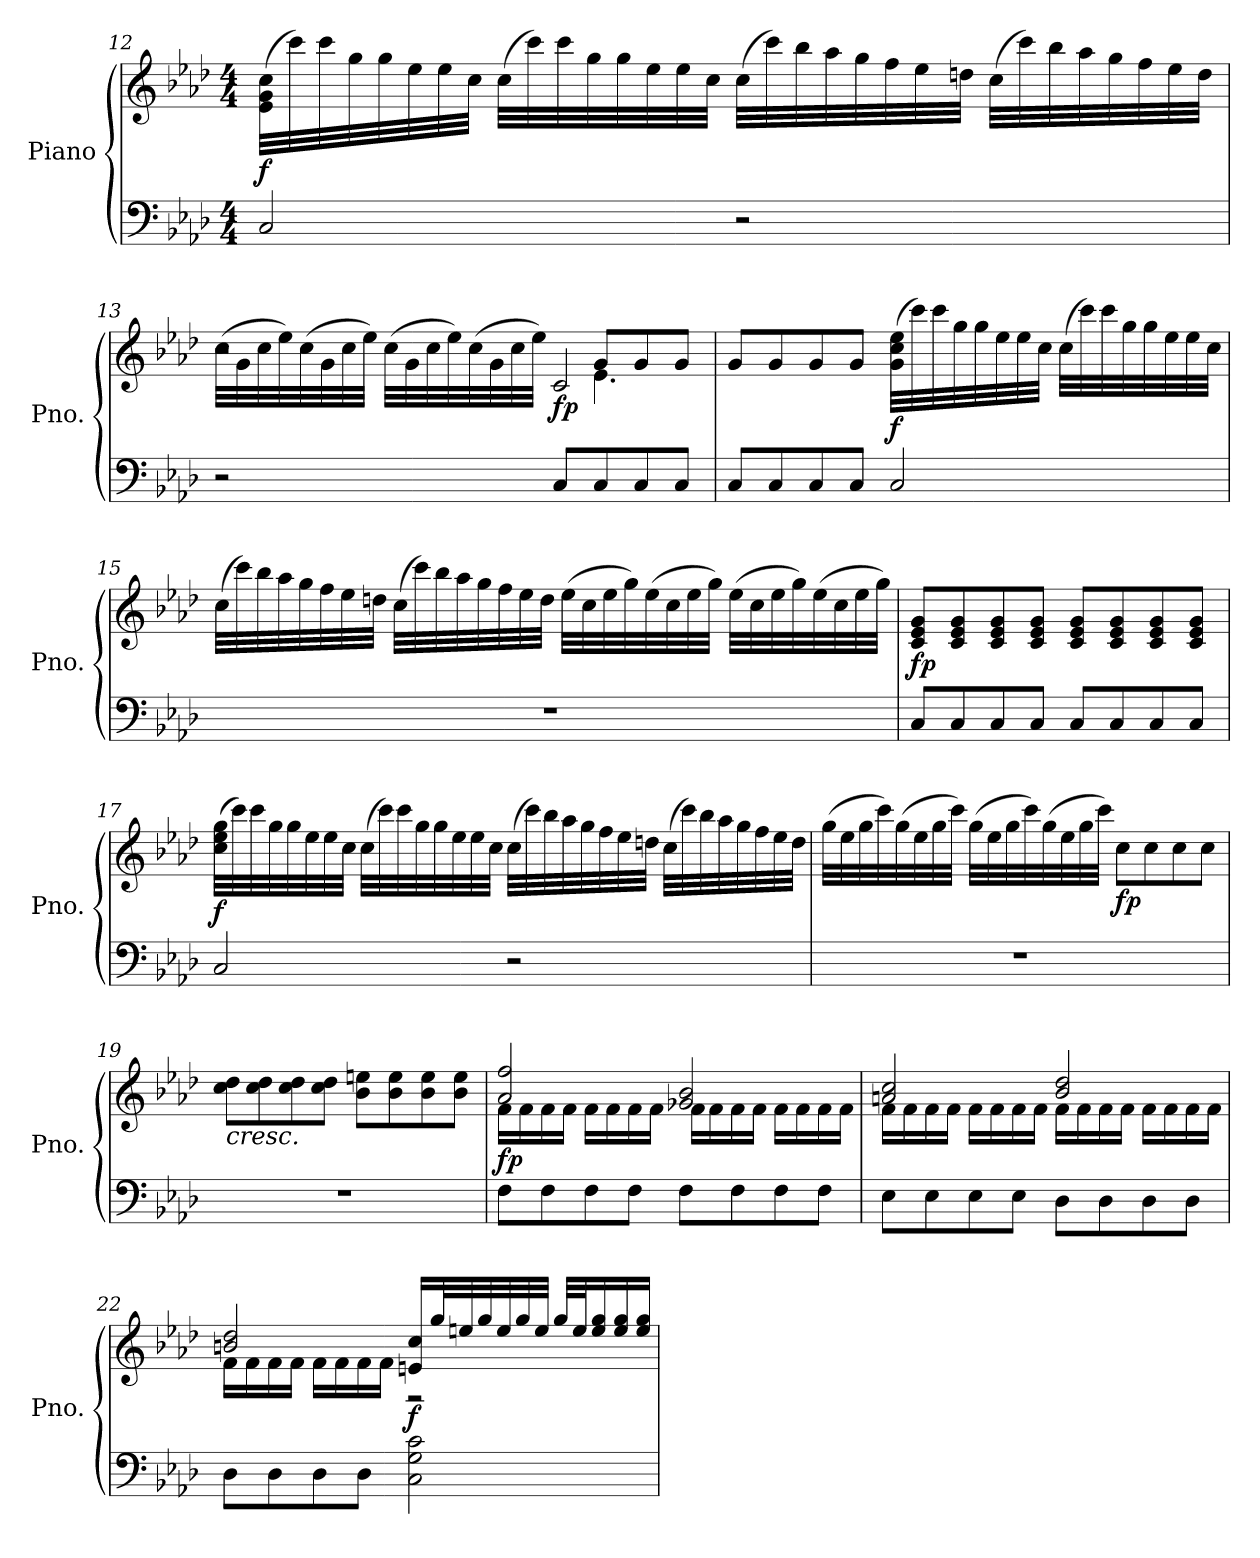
**kern	**kern	**dynam
*part1	*part1	*part1
*staff2	*staff1	*staff1/2
*I"Piano	*	*
*I'Pno.	*	*
!!LO:LB:g=z
*clefF4	*clefG2	*
*k[b-e-a-d-]	*k[b-e-a-d-]	*
*M4/4	*M4/4	*
=12	=12	=12
!	!	!LO:DY:b
2C/	(>32e-\ 32g\ 32cc\LLL	f
.	32ccc\)	.
.	32ccc\	.
.	32gg\	.
.	32gg\	.
.	32ee-\	.
.	32ee-\	.
.	32cc\JJJ	.
.	(>32cc\LLL	.
.	32ccc\)	.
.	32ccc\	.
.	32gg\	.
.	32gg\	.
.	32ee-\	.
.	32ee-\	.
.	32cc\JJJ	.
2r	(>32cc\LLL	.
.	32ccc\)	.
.	32bb-\	.
.	32aa-\	.
.	32gg\	.
.	32ff\	.
.	32ee-\	.
.	32ddn\JJJ	.
.	(>32cc\LLL	.
.	32ccc\)	.
.	32bb-\	.
.	32aa-\	.
.	32gg\	.
.	32ff\	.
.	32ee-\	.
.	32dd\JJJ	.
!!LO:LB:g=z
=13	=13	=13
*	*^	*
*	*	*^	*
2r	(<32cc\LLL	2r	2r	.
.	32g\	.	.	.
.	32cc\	.	.	.
.	32ee-\)	.	.	.
.	(<32cc\	.	.	.
.	32g\	.	.	.
.	32cc\	.	.	.
.	32ee-\JJJ)	.	.	.
.	(<32cc\LLL	.	.	.
.	32g\	.	.	.
.	32cc\	.	.	.
.	32ee-\)	.	.	.
.	(<32cc\	.	.	.
.	32g\	.	.	.
.	32cc\	.	.	.
.	32ee-\JJJ)	.	.	.
!	!	!	!	!LO:DY:b
8C/L	8ryy	8ryy	2c/	fp
8C/	8g/L	4.e-\	.	.
8C/	8g/	.	.	.
8C/J	8g/J	.	.	.
*	*v	*v	*v	*
=14	=14	=14
8C/L	8g/L	.
8C/	8g/	.
8C/	8g/	.
8C/J	8g/J	.
!	!	!LO:DY:b
2C/	(>32g\ 32cc\ 32ee-\LLL	f
.	32ccc\)	.
.	32ccc\	.
.	32gg\	.
.	32gg\	.
.	32ee-\	.
.	32ee-\	.
.	32cc\JJJ	.
.	(>32cc\LLL	.
.	32ccc\)	.
.	32ccc\	.
.	32gg\	.
.	32gg\	.
.	32ee-\	.
.	32ee-\	.
.	32cc\JJJ	.
!!LO:PB:g=z
=15	=15	=15
1r	(>32cc\LLL	.
.	32ccc\)	.
.	32bb-\	.
.	32aa-\	.
.	32gg\	.
.	32ff\	.
.	32ee-\	.
.	32ddn\JJJ	.
.	(>32cc\LLL	.
.	32ccc\)	.
.	32bb-\	.
.	32aa-\	.
.	32gg\	.
.	32ff\	.
.	32ee-\	.
.	32dd\JJJ	.
.	(>32ee-\LLL	.
.	32cc\	.
.	32ee-\	.
.	32gg\)	.
.	(>32ee-\	.
.	32cc\	.
.	32ee-\	.
.	32gg\JJJ)	.
.	(>32ee-\LLL	.
.	32cc\	.
.	32ee-\	.
.	32gg\)	.
.	(>32ee-\	.
.	32cc\	.
.	32ee-\	.
.	32gg\JJJ)	.
=16	=16	=16
!	!	!LO:DY:b
8C/L	8c/ 8e-/ 8g/L	fp
8C/	8c/ 8e-/ 8g/	.
8C/	8c/ 8e-/ 8g/	.
8C/J	8c/ 8e-/ 8g/J	.
8C/L	8c/ 8e-/ 8g/L	.
8C/	8c/ 8e-/ 8g/	.
8C/	8c/ 8e-/ 8g/	.
8C/J	8c/ 8e-/ 8g/J	.
!!LO:LB:g=z
=17	=17	=17
!	!	!LO:DY:b
2C/	(>32cc\ 32ee-\ 32gg\LLL	f
.	32ccc\)	.
.	32ccc\	.
.	32gg\	.
.	32gg\	.
.	32ee-\	.
.	32ee-\	.
.	32cc\JJJ	.
.	(>32cc\LLL	.
.	32ccc\)	.
.	32ccc\	.
.	32gg\	.
.	32gg\	.
.	32ee-\	.
.	32ee-\	.
.	32cc\JJJ	.
2r	(>32cc\LLL	.
.	32ccc\)	.
.	32bb-\	.
.	32aa-\	.
.	32gg\	.
.	32ff\	.
.	32ee-\	.
.	32ddn\JJJ	.
.	(>32cc\LLL	.
.	32ccc\)	.
.	32bb-\	.
.	32aa-\	.
.	32gg\	.
.	32ff\	.
.	32ee-\	.
.	32dd\JJJ	.
!!LO:LB:g=z
=18	=18	=18
1r	(>32gg\LLL	.
.	32ee-\	.
.	32gg\	.
.	32ccc\)	.
.	(>32gg\	.
.	32ee-\	.
.	32gg\	.
.	32ccc\JJJ)	.
.	(>32gg\LLL	.
.	32ee-\	.
.	32gg\	.
.	32ccc\)	.
.	(>32gg\	.
.	32ee-\	.
.	32gg\	.
.	32ccc\JJJ)	.
!	!	!LO:DY:b
.	8cc\L	fp
.	8cc\	.
.	8cc\	.
.	8cc\J	.
=19	=19	=19
!	!LO:TX:b:i:t=cresc.	!
1r	8cc\ 8dd-\L	.
.	8cc\ 8dd-\	.
.	8cc\ 8dd-\	.
.	8cc\ 8dd-\J	.
.	8b-\ 8een\L	.
.	8b-\ 8ee\	.
.	8b-\ 8ee\	.
.	8b-\ 8ee\J	.
!!LO:LB:g=z
=20	=20	=20
*	*^	*
!	!	!	!LO:DY:b
8F\L	2a-/ 2ff/	16f\LL	fp
.	.	16f\	.
8F\	.	16f\	.
.	.	16f\JJ	.
8F\	.	16f\LL	.
.	.	16f\	.
8F\J	.	16f\	.
.	.	16f\JJ	.
8F\L	2g-X/ 2b-/	16f\LL	.
.	.	16f\	.
8F\	.	16f\	.
.	.	16f\JJ	.
8F\	.	16f\LL	.
.	.	16f\	.
8F\J	.	16f\	.
.	.	16f\JJ	.
=21	=21	=21	=21
8E-\L	2an/ 2cc/	16f\LL	.
.	.	16f\	.
8E-\	.	16f\	.
.	.	16f\JJ	.
8E-\	.	16f\LL	.
.	.	16f\	.
8E-\J	.	16f\	.
.	.	16f\JJ	.
8D-\L	2b-/ 2dd-/	16f\LL	.
.	.	16f\	.
8D-\	.	16f\	.
.	.	16f\JJ	.
8D-\	.	16f\LL	.
.	.	16f\	.
8D-\J	.	16f\	.
.	.	16f\JJ	.
!!LO:LB:g=z	!!
=22	=22	=22	=22
8D-\L	2bn/ 2dd-/	16f\LL	.
.	.	16f\	.
8D-\	.	16f\	.
.	.	16f\JJ	.
8D-\	.	16f\LL	.
.	.	16f\	.
8D-\J	.	16f\	.
.	.	16f\JJ	.
!	!	!	!LO:DY:b
2C\ 2G\ 2c\	16en/ 16cc/LL	2r	f
.	32gg/L	.	.
.	32een/	.	.
.	32gg/	.	.
.	32ee/	.	.
.	32gg/	.	.
.	32ee/JJJ	.	.
.	32gg/LLL	.	.
.	32ee/J	.	.
.	16ee/ 16gg/	.	.
.	16ee/ 16gg/	.	.
.	16ee/ 16gg/JJ	.	.
*	*v	*v	*
=	=	=
*-	*-	*-
